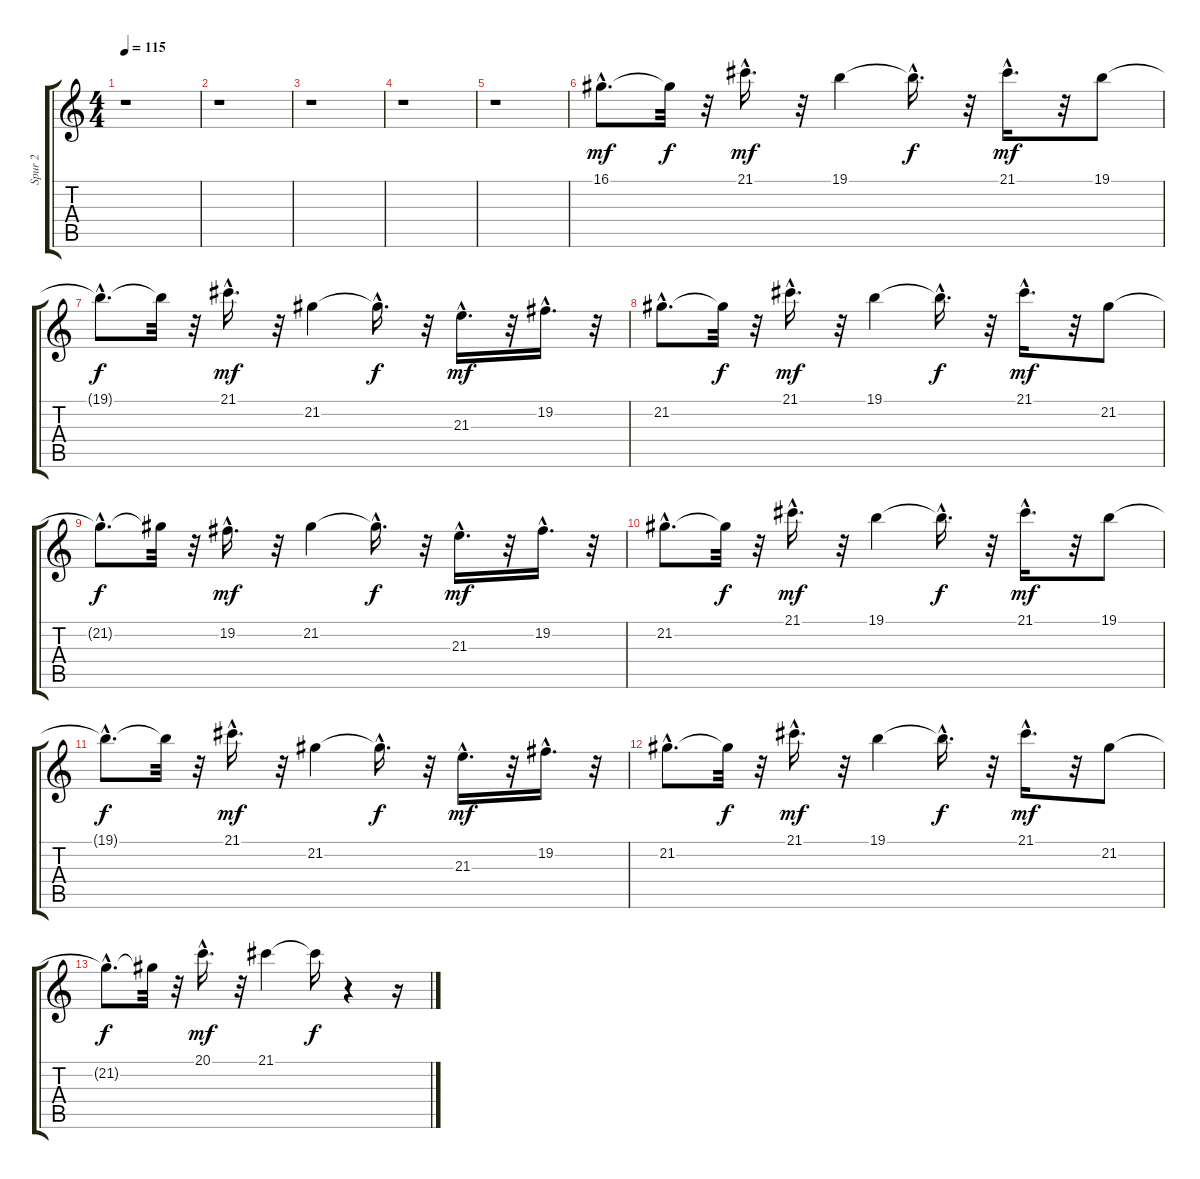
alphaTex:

\track ("Spur 2" "Spur 2") {instrument acousticgrandpiano}
\staff {score tabs}
\tuning (E4 B3 G3 D3 A2 E2) {hide}
\ts (4 4)
\tempo 115
\clef g2
\ks c
r.1{dy f} |
r.1 |
r.1 |
r.1 |
r.1 |
16.1{hac}.8{d dy mf} 16.1{t}.32{dy f} r.32 21.1{hac}.16{d dy mf} r.32 19.1.4 19.1{hac t}.16{d dy f} r.32 21.1{hac}.16{d dy mf} r.32 19.1.8 |
19.1{hac t}.8{d dy f} 19.1{t}.32 r.32 21.1{hac}.16{d dy mf} r.32 21.2.4 21.2{hac t}.16{d dy f} r.32 21.3{hac}.16{d dy mf} r.32 19.2{hac}.16{d} r.32 |
21.2{hac}.8{d} 21.2{t}.32{dy f} r.32 21.1{hac}.16{d dy mf} r.32 19.1.4 19.1{hac t}.16{d dy f} r.32 21.1{hac}.16{d dy mf} r.32 21.2.8 |
21.2{hac t}.8{d dy f} 21.2{t}.32 r.32 19.2{hac}.16{d dy mf} r.32 21.2.4 21.2{hac t}.16{d dy f} r.32 21.3{hac}.16{d dy mf} r.32 19.2{hac}.16{d} r.32 |
21.2{hac}.8{d} 21.2{t}.32{dy f} r.32 21.1{hac}.16{d dy mf} r.32 19.1.4 19.1{hac t}.16{d dy f} r.32 21.1{hac}.16{d dy mf} r.32 19.1.8 |
19.1{hac t}.8{d dy f} 19.1{t}.32 r.32 21.1{hac}.16{d dy mf} r.32 21.2.4 21.2{hac t}.16{d dy f} r.32 21.3{hac}.16{d dy mf} r.32 19.2{hac}.16{d} r.32 |
21.2{hac}.8{d} 21.2{t}.32{dy f} r.32 21.1{hac}.16{d dy mf} r.32 19.1.4 19.1{hac t}.16{d dy f} r.32 21.1{hac}.16{d dy mf} r.32 21.2.8 |
21.2{hac t}.8{d dy f} 21.2{t}.32 r.32 20.1{hac}.16{d dy mf} r.32 21.1.4 21.1{t}.16{dy f} r.4 r.16
